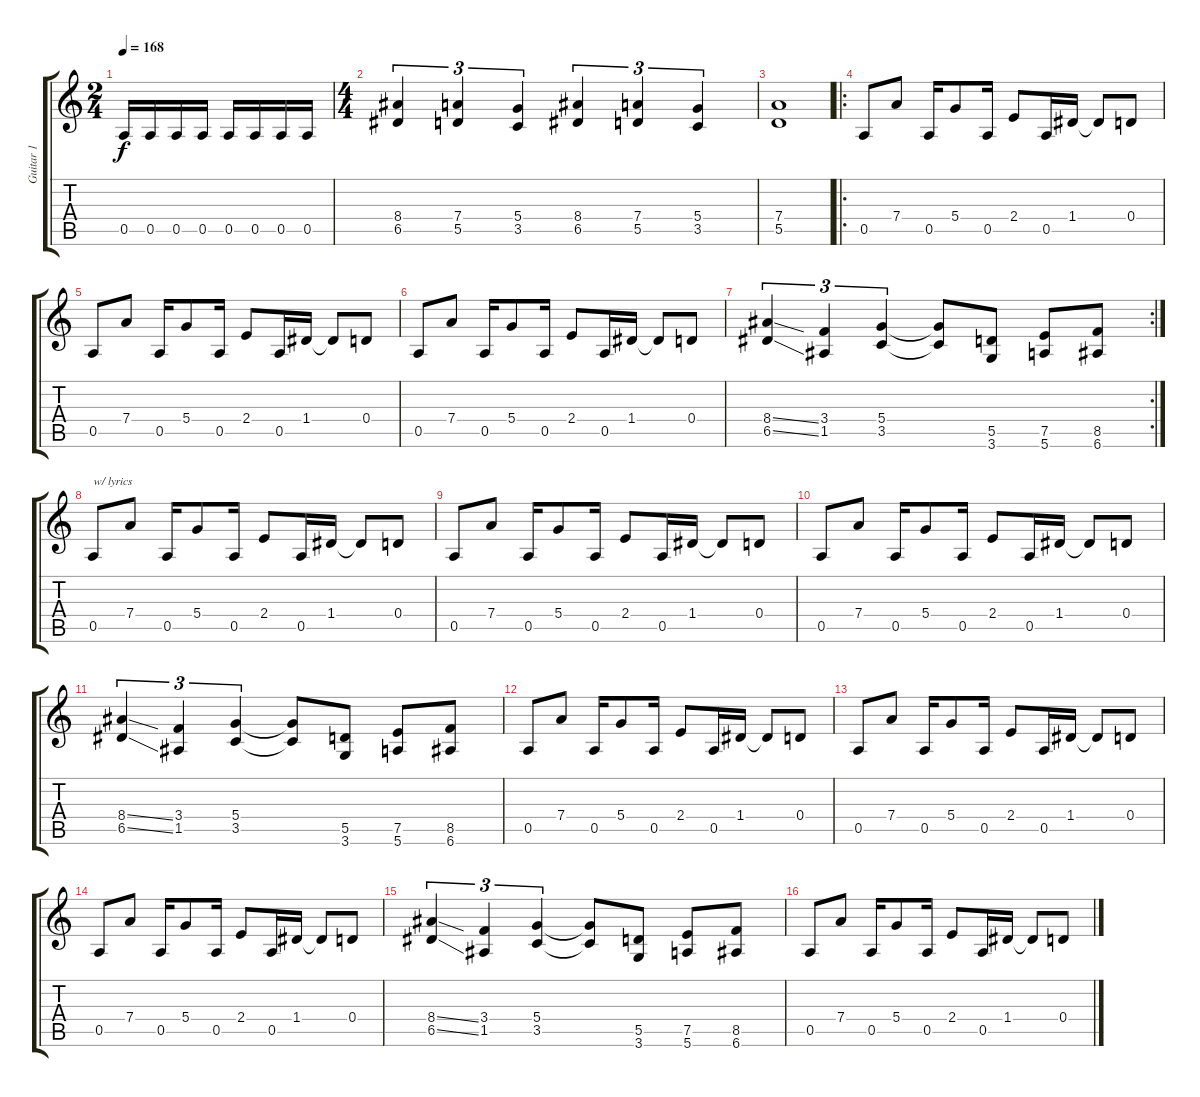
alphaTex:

\track ("Guitar 1" "Guitar 1") {instrument distortionguitar}
\staff {score tabs}
\tuning (E4 B3 G3 D3 A2 E2) {hide}
\ts (2 4)
\tempo 168
\clef g2
\ks c
0.5.16{dy f} 0.5.16 0.5.16 0.5.16 0.5.16 0.5.16 0.5.16 0.5.16 |
\ts (4 4)
(8.4 6.5).4{tu (3 2)} (7.4 5.5).4{tu (3 2)} (5.4 3.5).4{tu (3 2)} (8.4 6.5).4{tu (3 2)} (7.4 5.5).4{tu (3 2)} (5.4 3.5).4{tu (3 2)} |
(7.4 5.5).1 |
\ro
0.5.8 7.4.8 0.5.16 5.4.8 0.5.16 2.4.8 0.5.16 1.4.16 1.4{t}.8 0.4.8 |
0.5.8 7.4.8 0.5.16 5.4.8 0.5.16 2.4.8 0.5.16 1.4.16 1.4{t}.8 0.4.8 |
0.5.8 7.4.8 0.5.16 5.4.8 0.5.16 2.4.8 0.5.16 1.4.16 1.4{t}.8 0.4.8 |
\rc 2
(8.4{ss} 6.5{ss}).4{tu (3 2)} (3.4 1.5).4{tu (3 2)} (5.4 3.5).4{tu (3 2)} (5.4{t} 3.5{t}).8 (5.5 3.6).8 (7.5 5.6).8 (8.5 6.6).8 |
0.5.8{txt "w/ lyrics"} 7.4.8 0.5.16 5.4.8 0.5.16 2.4.8 0.5.16 1.4.16 1.4{t}.8 0.4.8 |
0.5.8 7.4.8 0.5.16 5.4.8 0.5.16 2.4.8 0.5.16 1.4.16 1.4{t}.8 0.4.8 |
0.5.8 7.4.8 0.5.16 5.4.8 0.5.16 2.4.8 0.5.16 1.4.16 1.4{t}.8 0.4.8 |
(8.4{ss} 6.5{ss}).4{tu (3 2)} (3.4 1.5).4{tu (3 2)} (5.4 3.5).4{tu (3 2)} (5.4{t} 3.5{t}).8 (5.5 3.6).8 (7.5 5.6).8 (8.5 6.6).8 |
0.5.8 7.4.8 0.5.16 5.4.8 0.5.16 2.4.8 0.5.16 1.4.16 1.4{t}.8 0.4.8 |
0.5.8 7.4.8 0.5.16 5.4.8 0.5.16 2.4.8 0.5.16 1.4.16 1.4{t}.8 0.4.8 |
0.5.8 7.4.8 0.5.16 5.4.8 0.5.16 2.4.8 0.5.16 1.4.16 1.4{t}.8 0.4.8 |
(8.4{ss} 6.5{ss}).4{tu (3 2)} (3.4 1.5).4{tu (3 2)} (5.4 3.5).4{tu (3 2)} (5.4{t} 3.5{t}).8 (5.5 3.6).8 (7.5 5.6).8 (8.5 6.6).8 |
0.5.8 7.4.8 0.5.16 5.4.8 0.5.16 2.4.8 0.5.16 1.4.16 1.4{t}.8 0.4.8
